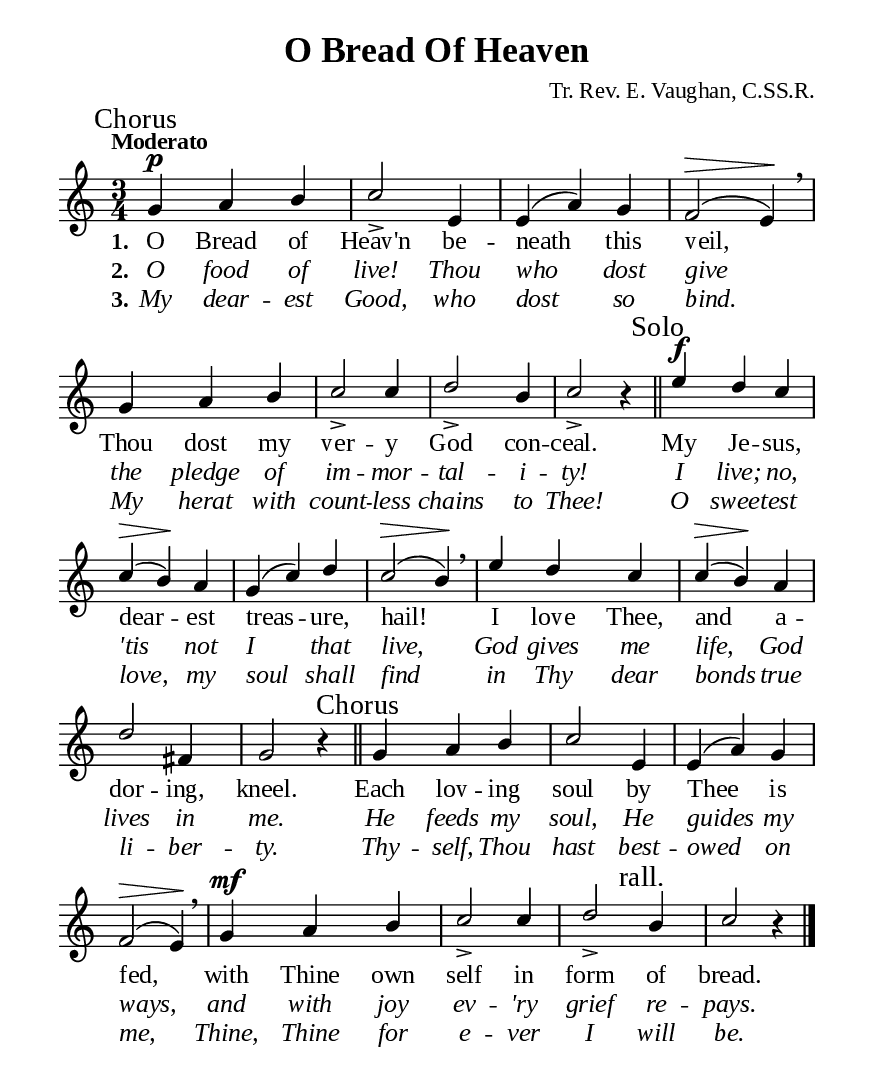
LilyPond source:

\version "2.18.2"

\header {
  title = "O Bread Of Heaven"
  composer = "Tr. Rev. E. Vaughan, C.SS.R."
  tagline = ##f
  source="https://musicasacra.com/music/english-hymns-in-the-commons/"
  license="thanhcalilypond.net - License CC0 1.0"
}

global= {
  \key c \major
  \time 3/4
  \tempo "Moderato"
  \dynamicUp
  \override Score.BarNumber.break-visibility = ##(#f #f #f)
  \override Lyrics.LyricSpace.minimum-distance = #3.0
}

\paper {
  #(set-paper-size "a5")
  top-margin = 10\mm
  bottom-marign = 10\mm
  left-margin = 10\mm
  right-margin = 10\mm
  indent = #0
  #(define fonts
	 (make-pango-font-tree "Liberation Serif"
	 		       "Liberation Serif"
			       "Liberation Serif"
			       (/ 20 20)))
}

printItalic = \with {
  \override LyricText.font-shape = #'italic
}

% Soprano verse music
musicVerseSoprano = \relative c' {
  \mark "Chorus"
  %{ 01 %} g'4 \p a b |
  %{ 02 %} c2-> e,4 |
  %{ 03 %} e (a) g |
  %{ 04 %} f2 \> (e4) \! \breathe |
  %{ 05 %} g a b |
  %{ 06 %} c2-> c4 |
  %{ 07 %} d2-> b4 |
  %{ 08 %} c2-> r4 \bar "||"
  %{ 09 %} \mark "Solo"
                  e \f d c |
  %{ 10 %} c \> (b) \! a |
  %{ 11 %} g (c) d |
  %{ 12 %} c2 \> (b4) \! \breathe |
  %{ 13 %} e d c |
  %{ 14 %} c \> (b) \! a |
  %{ 15 %} d2 fis,4 |
  %{ 16 %} g2 r4 \bar "||"
  %{ 17 %} \mark "Chorus"
                  g a b |
  %{ 18 %} c2 e,4 |
  %{ 19 %} e (a) g |
  %{ 20 %} f2 \> (e4) \! \breathe |
  %{ 21 %} g \mf a b |
  %{ 22 %} c2-> c4 |
  %{ 23 %} d2-> \mark "rall." b4 |
  %{ 24 %} c2 r4 \bar "|."
}

% Verse lyrics
verseOne = \lyricmode {
  \set stanza = #"1."
  O Bread of Heav'n be -- neath this veil, Thou dost my ver -- y God con -- ceal.
  My Je -- sus, dear -- est treas -- ure, hail! I love Thee, and a -- dor -- ing, kneel.
  Each lov -- ing soul by Thee is fed, with Thine own self in form of bread.
}

verseTwo = \lyricmode {
  \set stanza = #"2."
  O food of live! Thou who dost give the pledge of im -- mor -- tal -- i -- ty!
  I live; no, 'tis not I that live, God gives me life, God lives in me.
  He feeds my soul, He guides my ways, and with joy ev -- 'ry grief re -- pays.
}

verseThree = \lyricmode {
  \set stanza = #"3."
  My dear -- est Good, who dost so bind. My herat with count -- less chains to Thee!
  O sweet -- est love, my soul shall find in Thy dear bonds true li -- ber -- ty.
  Thy -- self, Thou hast best -- owed on me, Thine, Thine for e -- ver I will be.
}

% Layout
\score {
    \new ChoirStaff <<
      \new Staff <<
        \clef "treble"
        \new Voice = "sopranos" { \global \stemUp \slurUp \musicVerseSoprano }
      >>
      \new Lyrics \lyricsto sopranos \verseOne
      \new Lyrics \printItalic \lyricsto sopranos \verseTwo
      \new Lyrics \printItalic \lyricsto sopranos \verseThree
    >>
}
